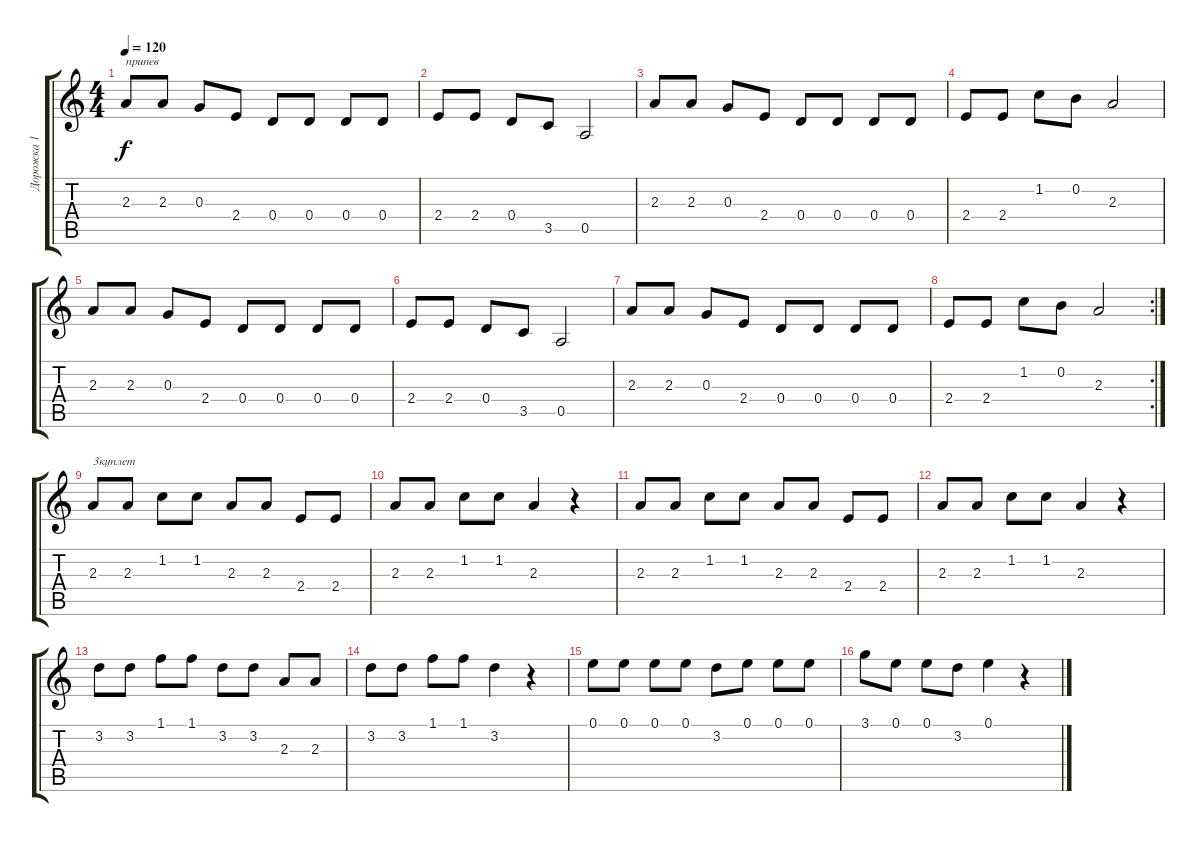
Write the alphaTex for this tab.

\track ("Дорожка 1" "Дорожка 1") {instrument acousticguitarsteel}
\staff {score tabs}
\tuning (E4 B3 G3 D3 A2 E2) {hide}
\ts (4 4)
\tempo 120
\clef g2
\ks c
2.3.8{txt "припев" dy f} 2.3.8 0.3.8 2.4.8 0.4.8 0.4.8 0.4.8 0.4.8 |
2.4.8 2.4.8 0.4.8 3.5.8 0.5.2 |
2.3.8 2.3.8 0.3.8 2.4.8 0.4.8 0.4.8 0.4.8 0.4.8 |
2.4.8 2.4.8 1.2.8 0.2.8 2.3.2 |
2.3.8 2.3.8 0.3.8 2.4.8 0.4.8 0.4.8 0.4.8 0.4.8 |
2.4.8 2.4.8 0.4.8 3.5.8 0.5.2 |
2.3.8 2.3.8 0.3.8 2.4.8 0.4.8 0.4.8 0.4.8 0.4.8 |
\rc 2
2.4.8 2.4.8 1.2.8 0.2.8 2.3.2 |
2.3.8{txt "3куплет"} 2.3.8 1.2.8 1.2.8 2.3.8 2.3.8 2.4.8 2.4.8 |
2.3.8 2.3.8 1.2.8 1.2.8 2.3.4 r.4 |
2.3.8 2.3.8 1.2.8 1.2.8 2.3.8 2.3.8 2.4.8 2.4.8 |
2.3.8 2.3.8 1.2.8 1.2.8 2.3.4 r.4 |
3.2.8 3.2.8 1.1.8 1.1.8 3.2.8 3.2.8 2.3.8 2.3.8 |
3.2.8 3.2.8 1.1.8 1.1.8 3.2.4 r.4 |
0.1.8 0.1.8 0.1.8 0.1.8 3.2.8 0.1.8 0.1.8 0.1.8 |
3.1.8 0.1.8 0.1.8 3.2.8 0.1.4 r.4
